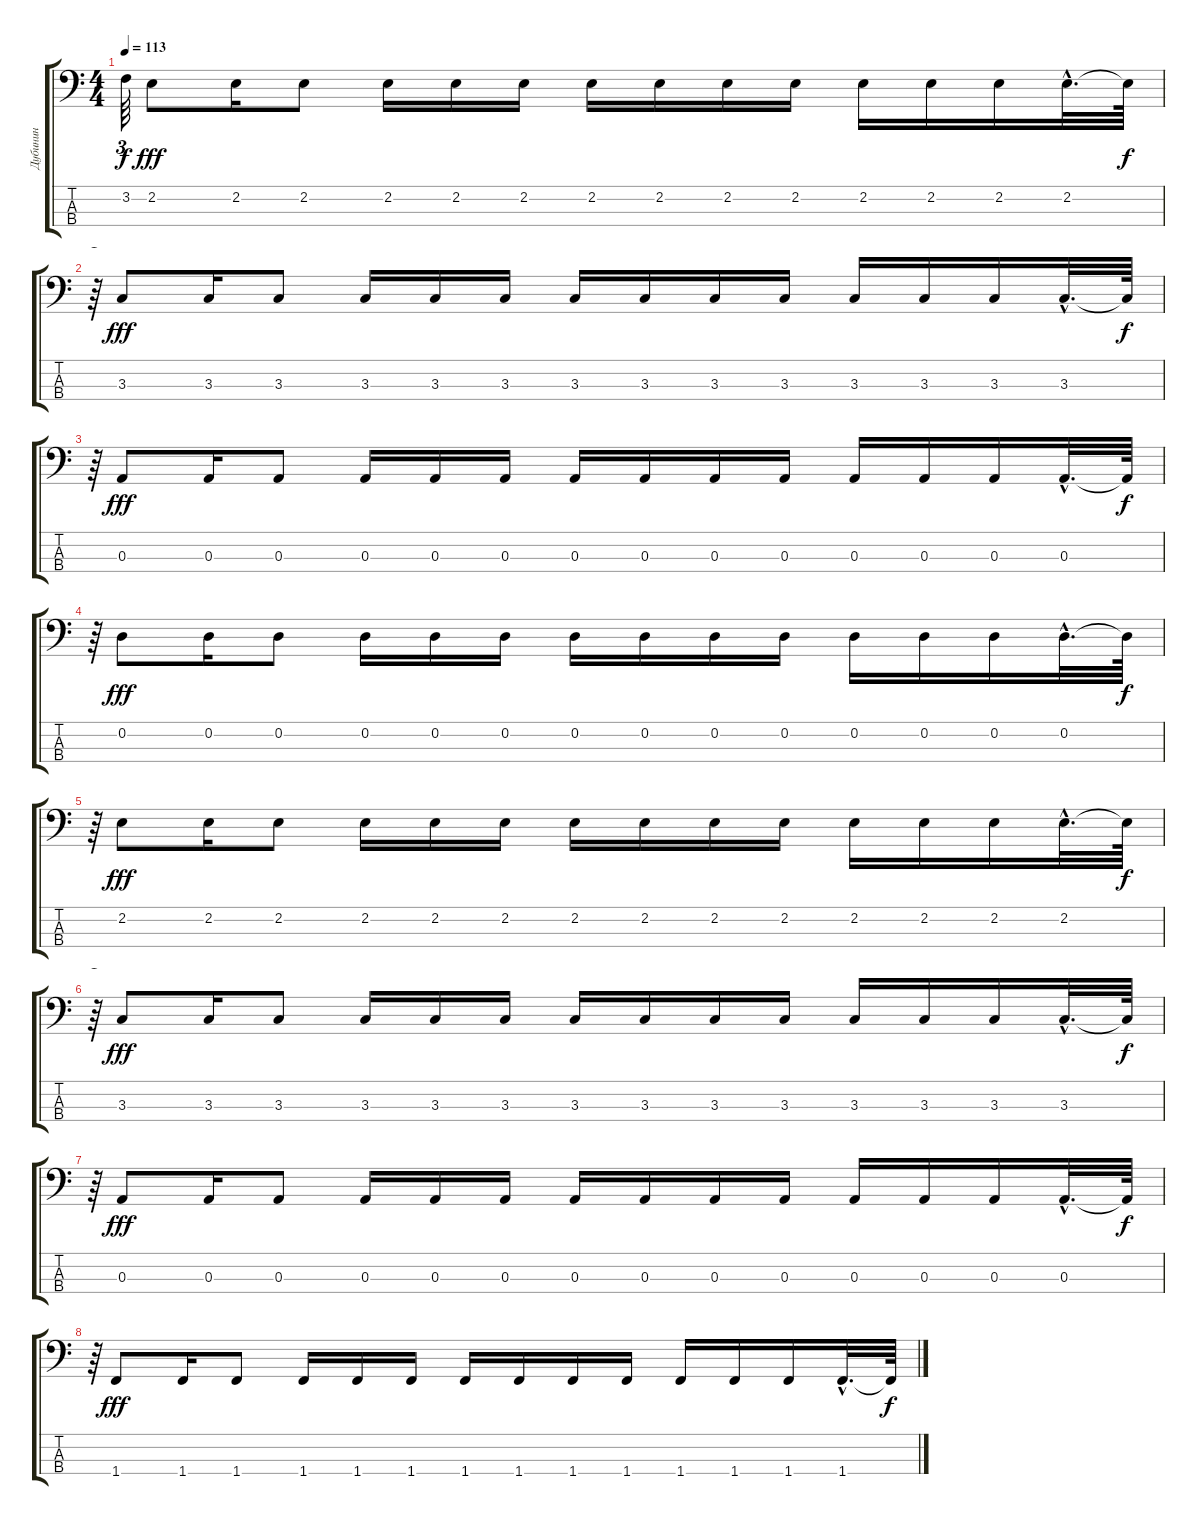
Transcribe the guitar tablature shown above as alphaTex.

\track ("Дубинин" "Дубинин") {instrument electricbassfinger}
\staff {score tabs}
\tuning (G2 D2 A1 E1) {hide}
\ts (4 4)
\tempo 113
\clef f4
\ks c
3.2{t}.64{tu (3 2) dy f} 2.2.8{dy fff} 2.2.16 2.2.8 2.2.16 2.2.16 2.2.16 2.2.16 2.2.16 2.2.16 2.2.16 2.2.16 2.2.16 2.2.16 2.2{hac}.32{d} 2.2{t}.64{dy f} |
r.64{tu (3 2)} 3.3.8{dy fff} 3.3.16 3.3.8 3.3.16 3.3.16 3.3.16 3.3.16 3.3.16 3.3.16 3.3.16 3.3.16 3.3.16 3.3.16 3.3{hac}.32{d} 3.3{t}.64{dy f} |
r.64{tu (3 2)} 0.3.8{dy fff} 0.3.16 0.3.8 0.3.16 0.3.16 0.3.16 0.3.16 0.3.16 0.3.16 0.3.16 0.3.16 0.3.16 0.3.16 0.3{hac}.32{d} 0.3{t}.64{dy f} |
r.64{tu (3 2)} 0.2.8{dy fff} 0.2.16 0.2.8 0.2.16 0.2.16 0.2.16 0.2.16 0.2.16 0.2.16 0.2.16 0.2.16 0.2.16 0.2.16 0.2{hac}.32{d} 0.2{t}.64{dy f} |
r.64{tu (3 2)} 2.2.8{dy fff} 2.2.16 2.2.8 2.2.16 2.2.16 2.2.16 2.2.16 2.2.16 2.2.16 2.2.16 2.2.16 2.2.16 2.2.16 2.2{hac}.32{d} 2.2{t}.64{dy f} |
r.64{tu (3 2)} 3.3.8{dy fff} 3.3.16 3.3.8 3.3.16 3.3.16 3.3.16 3.3.16 3.3.16 3.3.16 3.3.16 3.3.16 3.3.16 3.3.16 3.3{hac}.32{d} 3.3{t}.64{dy f} |
r.64{tu (3 2)} 0.3.8{dy fff} 0.3.16 0.3.8 0.3.16 0.3.16 0.3.16 0.3.16 0.3.16 0.3.16 0.3.16 0.3.16 0.3.16 0.3.16 0.3{hac}.32{d} 0.3{t}.64{dy f} |
r.64{tu (3 2)} 1.4.8{dy fff} 1.4.16 1.4.8 1.4.16 1.4.16 1.4.16 1.4.16 1.4.16 1.4.16 1.4.16 1.4.16 1.4.16 1.4.16 1.4{hac}.32{d} 1.4{t}.64{dy f}
